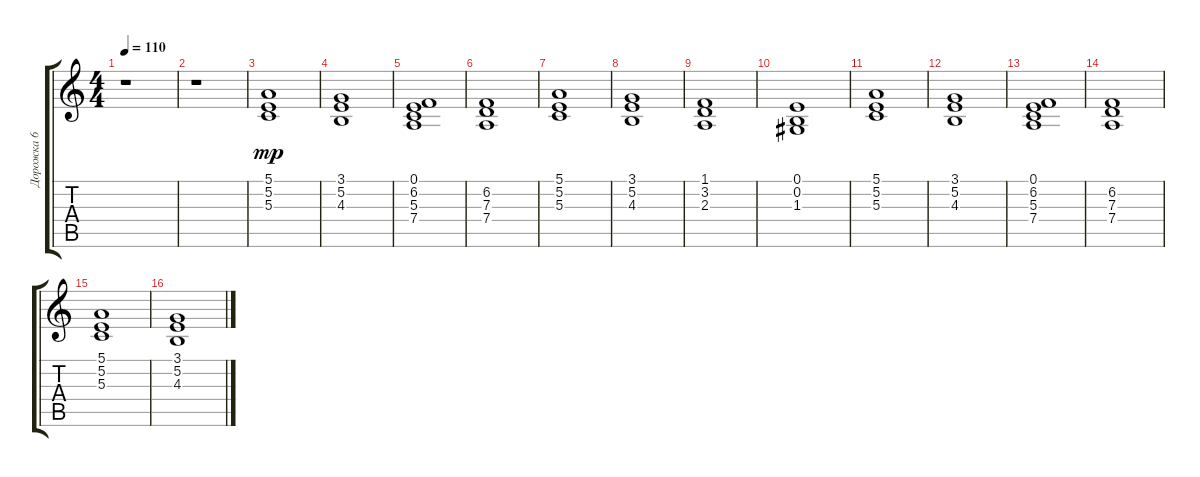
\track ("Дорожка 6" "Дорожка 6") {instrument stringensemble2}
\staff {score tabs}
\tuning (E4 B3 G3 D3 A2 E2) {hide}
\ts (4 4)
\tempo 110
\clef g2
\ks c
r.1{dy mp} |
r.1 |
(5.1 5.2 5.3).1 |
(3.1 5.2 4.3).1 |
(0.1 6.2 5.3 7.4).1 |
(6.2 7.3 7.4).1 |
(5.1 5.2 5.3).1 |
(3.1 5.2 4.3).1 |
(1.1 3.2 2.3).1 |
(0.1 0.2 1.3).1 |
(5.1 5.2 5.3).1 |
(3.1 5.2 4.3).1 |
(0.1 6.2 5.3 7.4).1 |
(6.2 7.3 7.4).1 |
(5.1 5.2 5.3).1 |
(3.1 5.2 4.3).1
